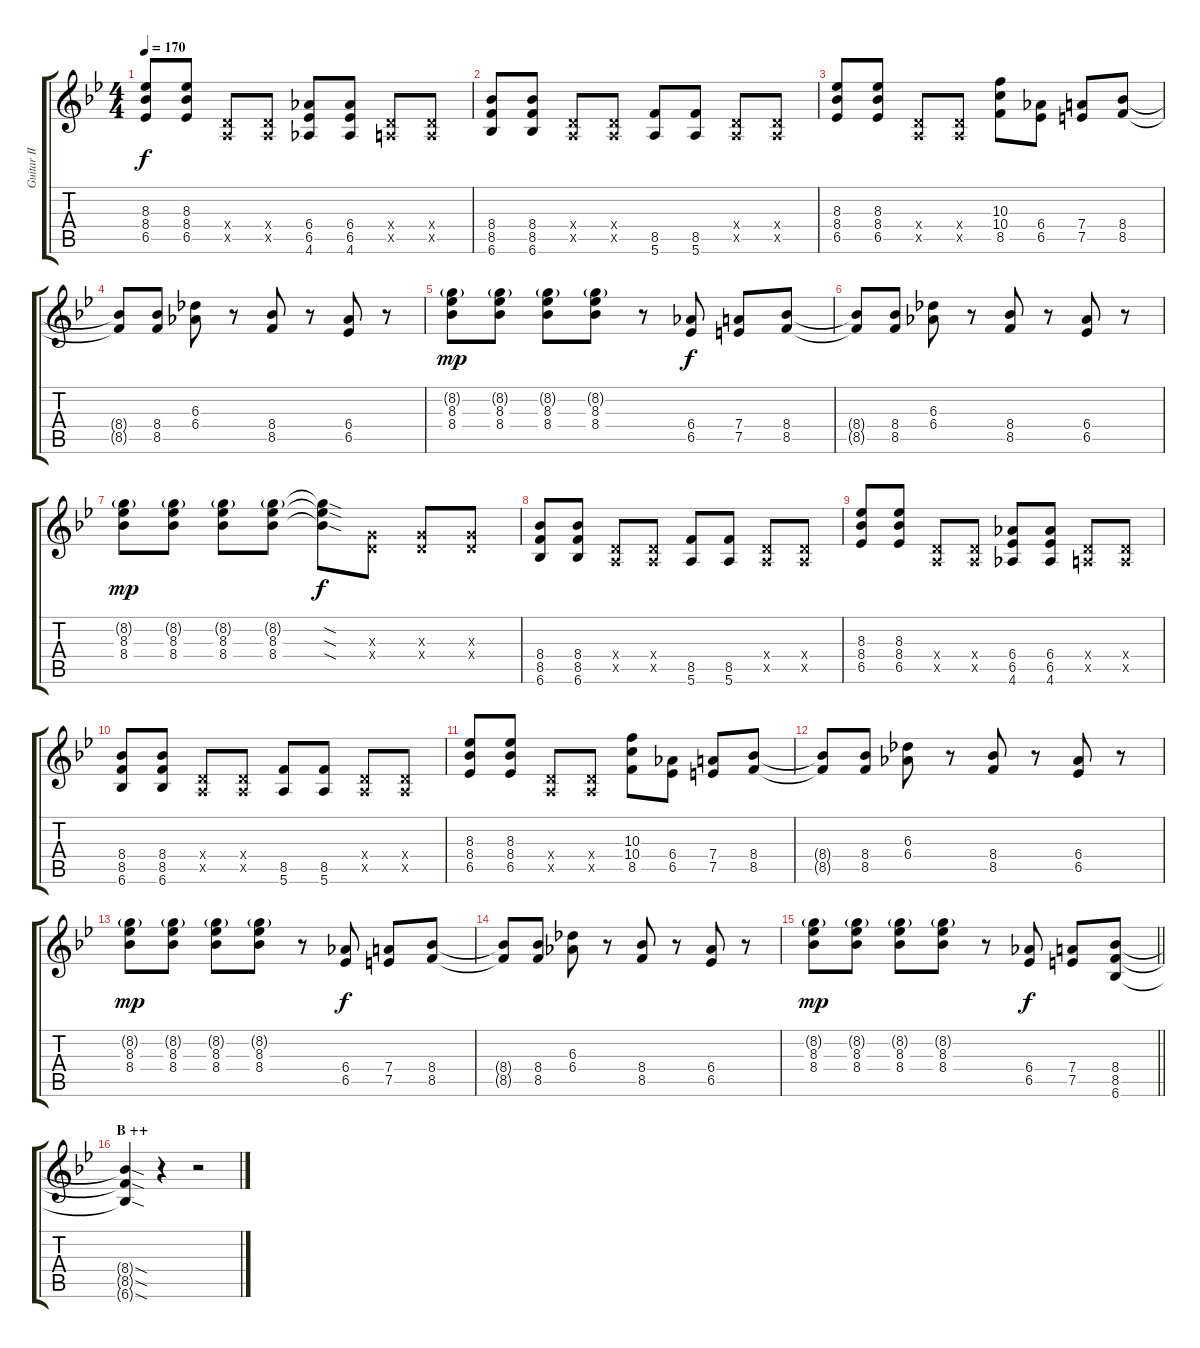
\track ("Guitar II (Nakano Azusa)" "Guitar II ") {instrument distortionguitar}
\staff {score tabs}
\tuning (E4 B3 G3 D3 A2 E2) {hide}
\ts (4 4)
\tempo 170
\clef g2
\ks bb
(8.3 8.4 6.5).8{dy f} (8.3 8.4 6.5).8 (0.4{x} 0.5{x}).8 (0.4{x} 0.5{x}).8 (6.4 6.5 4.6).8 (6.4 6.5 4.6).8 (0.4{x} 0.5{x}).8 (0.4{x} 0.5{x}).8 |
(8.4 8.5 6.6).8 (8.4 8.5 6.6).8 (0.4{x} 0.5{x}).8 (0.4{x} 0.5{x}).8 (8.5 5.6).8 (8.5 5.6).8 (0.4{x} 0.5{x}).8 (0.4{x} 0.5{x}).8 |
(8.3 8.4 6.5).8 (8.3 8.4 6.5).8 (0.4{x} 0.5{x}).8 (0.4{x} 0.5{x}).8 (10.3 10.4 8.5).8 (6.4 6.5).8 (7.4 7.5).8 (8.4 8.5).8 |
(8.4{t} 8.5{t}).8 (8.4 8.5).8 (6.3 6.4).8 r.8 (8.4 8.5).8 r.8 (6.4 6.5).8 r.8 |
(8.2{g} 8.3 8.4).8{dy mp} (8.2{g} 8.3 8.4).8 (8.2{g} 8.3 8.4).8 (8.2{g} 8.3 8.4).8 r.8 (6.4 6.5).8{dy f} (7.4 7.5).8 (8.4 8.5).8 |
(8.4{t} 8.5{t}).8 (8.4 8.5).8 (6.3 6.4).8 r.8 (8.4 8.5).8 r.8 (6.4 6.5).8 r.8 |
(8.2{g} 8.3 8.4).8{dy mp} (8.2{g} 8.3 8.4).8 (8.2{g} 8.3 8.4).8 (8.2{g} 8.3 8.4).8 (8.2{sod t} 8.3{sod t} 8.4{sod t}).8{dy f} (0.3{x} 0.4{x}).8 (0.3{x} 0.4{x}).8 (0.3{x} 0.4{x}).8 |
(8.4 8.5 6.6).8 (8.4 8.5 6.6).8 (0.4{x} 0.5{x}).8 (0.4{x} 0.5{x}).8 (8.5 5.6).8 (8.5 5.6).8 (0.4{x} 0.5{x}).8 (0.4{x} 0.5{x}).8 |
(8.3 8.4 6.5).8 (8.3 8.4 6.5).8 (0.4{x} 0.5{x}).8 (0.4{x} 0.5{x}).8 (6.4 6.5 4.6).8 (6.4 6.5 4.6).8 (0.4{x} 0.5{x}).8 (0.4{x} 0.5{x}).8 |
(8.4 8.5 6.6).8 (8.4 8.5 6.6).8 (0.4{x} 0.5{x}).8 (0.4{x} 0.5{x}).8 (8.5 5.6).8 (8.5 5.6).8 (0.4{x} 0.5{x}).8 (0.4{x} 0.5{x}).8 |
(8.3 8.4 6.5).8 (8.3 8.4 6.5).8 (0.4{x} 0.5{x}).8 (0.4{x} 0.5{x}).8 (10.3 10.4 8.5).8 (6.4 6.5).8 (7.4 7.5).8 (8.4 8.5).8 |
(8.4{t} 8.5{t}).8 (8.4 8.5).8 (6.3 6.4).8 r.8 (8.4 8.5).8 r.8 (6.4 6.5).8 r.8 |
(8.2{g} 8.3 8.4).8{dy mp} (8.2{g} 8.3 8.4).8 (8.2{g} 8.3 8.4).8 (8.2{g} 8.3 8.4).8 r.8 (6.4 6.5).8{dy f} (7.4 7.5).8 (8.4 8.5).8 |
(8.4{t} 8.5{t}).8 (8.4 8.5).8 (6.3 6.4).8 r.8 (8.4 8.5).8 r.8 (6.4 6.5).8 r.8 |
\barLineRight lightlight
(8.2{g} 8.3 8.4).8{dy mp} (8.2{g} 8.3 8.4).8 (8.2{g} 8.3 8.4).8 (8.2{g} 8.3 8.4).8 r.8 (6.4 6.5).8{dy f} (7.4 7.5).8 (8.4 8.5 6.6).8 |
\section ("" "B ++")
(8.4{sod t} 8.5{sod t} 6.6{sod t}).4 r.4 r.2
